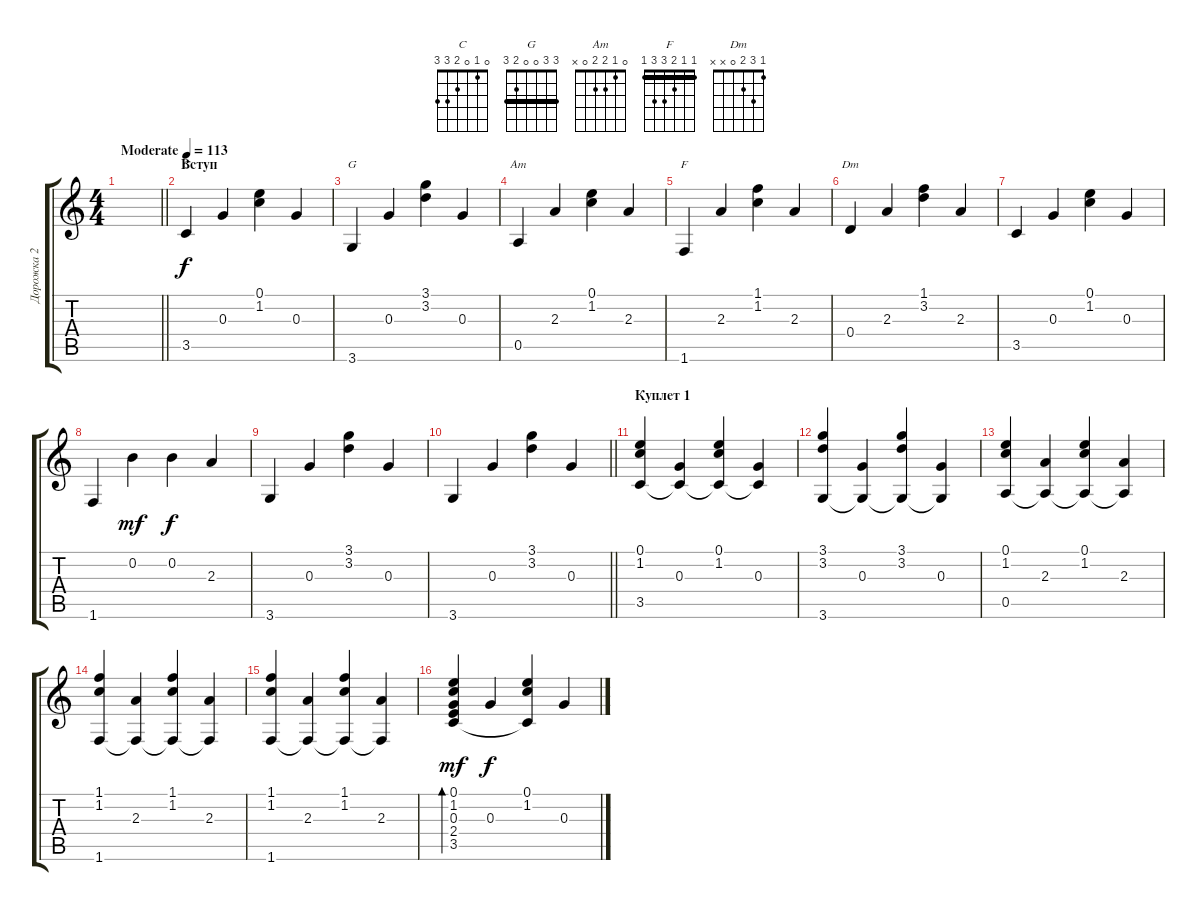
\track ("Дорожка 2" "Дорожка 2") {instrument acousticguitarsteel}
\staff {score tabs}
\tuning (E4 B3 G3 D3 A2 E2) {hide}
\chord ("C" 0 1 0 2 3 3)
\chord ("G" 3 3 0 0 2 3) {barre 3}
\chord ("Am" 0 1 2 2 0 x)
\chord ("F" 1 1 2 3 3 1) {barre 1}
\chord ("Dm" 1 3 2 0 x x)
\ts (4 4)
\tempo (113 "Moderate")
\clef g2
\barLineRight lightlight
\ks c
|
\section ("" "Вступ")
3.5.4{ch "C"} 0.3.4 (0.1 1.2).4 0.3.4 |
3.6.4{ch "G"} 0.3.4 (3.1 3.2).4 0.3.4 |
0.5.4{ch "Am"} 2.3.4 (0.1 1.2).4 2.3.4 |
1.6.4{ch "F"} 2.3.4 (1.1 1.2).4 2.3.4 |
0.4.4{ch "Dm"} 2.3.4 (1.1 3.2).4 2.3.4 |
3.5.4 0.3.4 (0.1 1.2).4 0.3.4 |
1.6.4 0.2.4{dy mf} 0.2.4{dy f} 2.3.4 |
3.6.4 0.3.4 (3.1 3.2).4 0.3.4 |
\barLineRight lightlight
3.6.4 0.3.4 (3.1 3.2).4 0.3.4 |
\section ("" "Куплет 1")
(0.1 1.2 3.5).4 (0.3 3.5{t}).4 (0.1 1.2 3.5{t}).4 (0.3 3.5{t}).4 |
(3.1 3.2 3.6).4 (0.3 3.6{t}).4 (3.1 3.2 3.6{t}).4 (0.3 3.6{t}).4 |
(0.1 1.2 0.5).4 (2.3 0.5{t}).4 (0.1 1.2 0.5{t}).4 (2.3 0.5{t}).4 |
(1.1 1.2 1.6).4 (2.3 1.6{t}).4 (1.1 1.2 1.6{t}).4 (2.3 1.6{t}).4 |
(1.1 1.2 1.6).4 (2.3 1.6{t}).4 (1.1 1.2 1.6{t}).4 (2.3 1.6{t}).4 |
(0.1 1.2 0.3 2.4 3.5).4{bd 60 dy mf} 0.3.4{dy f} (0.1 1.2 3.5{t}).4 0.3.4
